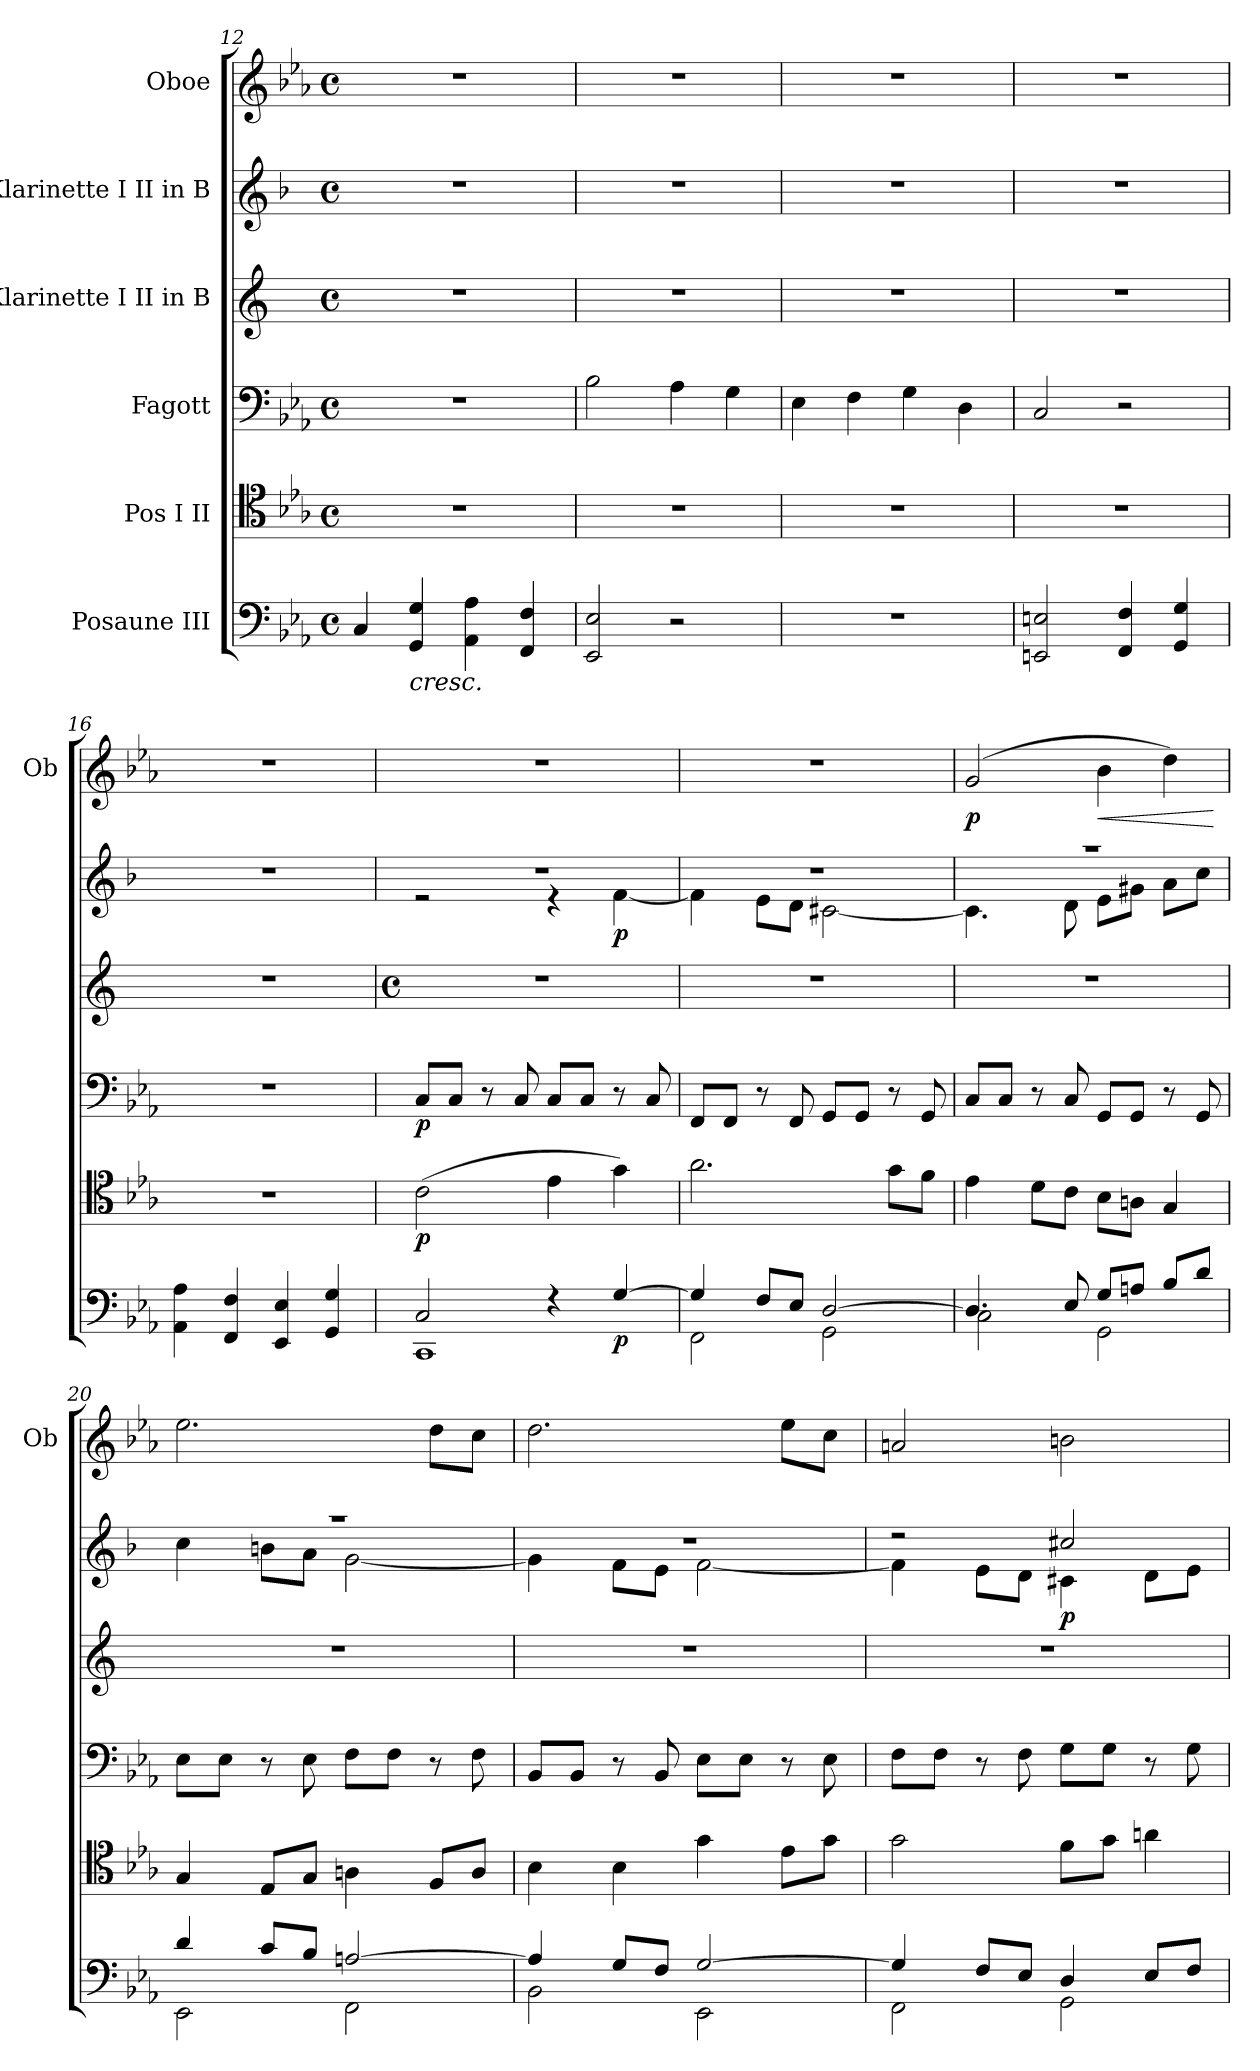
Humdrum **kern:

**kern	**dynam	**kern	**dynam	**kern	**dynam	**kern	**kern	**dynam	**kern	**dynam
*part6	*part6	*part5	*part5	*part4	*part4	*part3	*part2	*part2	*part1	*part1
*staff6	*staff6	*staff5	*staff5	*staff4	*staff4	*staff3	*staff2	*staff2	*staff1	*staff1
*I"Posaune III	*	*I"Pos I II	*	*I"Fagott	*	*I"Klarinette I II in B	*I"Klarinette I II in B	*	*I"Oboe	*
*	*	*	*	*	*	*	*	*	*I'Ob	*
*clefF4	*	*clefC4	*	*clefF4	*	*clefG2	*clefG2	*	*clefG2	*
*	*	*	*	*	*	*ITrd1c2	*ITrd1c2	*	*	*
*k[b-e-a-]	*	*k[b-e-a-]	*	*k[b-e-a-]	*	*k[b-e-]	*k[b-e-a-]	*	*k[b-e-a-]	*
*E-:	*	*E-:	*	*E-:	*	*	*E-:	*	*E-:	*
*M4/4	*	*M4/4	*	*M4/4	*	*M4/4	*M4/4	*	*M4/4	*
*met(c)	*	*met(c)	*	*met(c)	*	*met(c)	*met(c)	*	*met(c)	*
=12	=12	=12	=12	=12	=12	=12	=12	=12	=12	=12
4C/	.	1r	.	1r	.	1r	1r	.	1r	.
!	!LO:HP:b	!	!	!	!	!	!	!	!	!
4GG/ 4G/	<	.	.	.	.	.	.	.	.	.
4AA-\ 4A-\	.	.	.	.	.	.	.	.	.	.
4FF/ 4F/	.	.	.	.	.	.	.	.	.	.
=13	=13	=13	=13	=13	=13	=13	=13	=13	=13	=13
2EE-/ 2E-/	.	1r	.	2B-\	.	1r	1r	.	1r	.
2r	.	.	.	4A-\	.	.	.	.	.	.
.	.	.	.	4G\	.	.	.	.	.	.
=14	=14	=14	=14	=14	=14	=14	=14	=14	=14	=14
1r	.	1r	.	4E-\	.	1r	1r	.	1r	.
.	.	.	.	4F\	.	.	.	.	.	.
.	.	.	.	4G\	.	.	.	.	.	.
.	.	.	.	4D\	.	.	.	.	.	.
=15	=15	=15	=15	=15	=15	=15	=15	=15	=15	=15
2EEn/ 2En/	.	1r	.	2C/	.	1r	1r	.	1r	.
4FF/ 4F/	.	.	.	2r	.	.	.	.	.	.
4GG/ 4G/	.	.	.	.	.	.	.	.	.	.
=16	=16	=16	=16	=16	=16	=16	=16	=16	=16	=16
4AA-\ 4A-\	.	1r	.	1r	.	1r	1r	.	1r	.
4FF/ 4F/	.	.	.	.	.	.	.	.	.	.
4EE-/ 4E-/	.	.	.	.	.	.	.	.	.	.
4GG/ 4G/	.	.	.	.	.	.	.	.	.	.
!!LO:LB:g=z
=17	=17	=17	=17	=17	=17	=17	=17	=17	=17	=17
*	*	*	*	*	*	*M4/4	*	*	*	*
*	*	*	*	*	*	*met(c)	*	*	*	*
*^	*	*	*	*	*	*	*^	*	*	*
!	!	!	!	!LO:DY:b	!	!LO:DY:b	!	!	!	!	!	!
2C/	1CC	.	(>2c\	p	8C/L	p	1r	1r	2r	.	1r	.
.	.	.	.	.	8C/J	.	.	.	.	.	.	.
.	.	.	.	.	8r	.	.	.	.	.	.	.
.	.	.	.	.	8C/	.	.	.	.	.	.	.
4r	.	.	4e-\	.	8C/L	.	.	.	4r	.	.	.
.	.	.	.	.	8C/J	.	.	.	.	.	.	.
!	!	!LO:DY:b	!	!	!	!	!	!	!	!LO:DY:b	!	!
[4G/	.	p	4g\)	.	8r	.	.	.	[4e-\	p	.	.
.	.	.	.	.	8C/	.	.	.	.	.	.	.
=18	=18	=18	=18	=18	=18	=18	=18	=18	=18	=18	=18	=18
4G/]	2FF\	.	2.a-\	.	8FF/L	.	1r	1r	4e-\]	.	1r	.
.	.	.	.	.	8FF/J	.	.	.	.	.	.	.
8F/L	.	.	.	.	8r	.	.	.	8d\L	.	.	.
8E-/J	.	.	.	.	8FF/	.	.	.	8c\J	.	.	.
[2D/	2GG\	.	.	.	8GG/L	.	.	.	[2Bn\	.	.	.
.	.	.	.	.	8GG/J	.	.	.	.	.	.	.
.	.	.	8g\L	.	8r	.	.	.	.	.	.	.
.	.	.	8f\J	.	8GG/	.	.	.	.	.	.	.
=19	=19	=19	=19	=19	=19	=19	=19	=19	=19	=19	=19	=19
!	!	!	!	!	!	!	!	!	!	!	!	!LO:DY:b
4.D/]	2C\	.	4e-\	.	8C/L	.	1r	1r	4.B\]	.	(>2g/	p
.	.	.	.	.	8C/J	.	.	.	.	.	.	.
.	.	.	8d\L	.	8r	.	.	.	.	.	.	.
8E-/	.	.	8c\J	.	8C/	.	.	.	8c\	.	.	.
!	!	!	!	!	!	!	!	!	!	!	!	!LO:HP:b
8G/L	2GG\	.	8B-\L	.	8GG/L	.	.	.	8d\L	.	4b-\	<
8An/J	.	.	8An\J	.	8GG/J	.	.	.	8f#X\J	.	.	.
8B-/L	.	.	4G/	.	8r	.	.	.	8g\L	.	4dd\)	.
8d/J	.	.	.	.	8GG/	.	.	.	8b-\J	.	.	.
*v	*v	*	*	*	*	*	*	*v	*v	*	*	*
.	[	.	.	.	.	.	.	.	.	[
=20	=20	=20	=20	=20	=20	=20	=20	=20	=20	=20
*^	*	*	*	*	*	*	*^	*	*	*
4d/	2EE-\	.	4G/	.	8E-\L	.	1r	1r	4b-\	.	2.ee-\	.
.	.	.	.	.	8E-\J	.	.	.	.	.	.	.
8c/L	.	.	8E-/L	.	8r	.	.	.	8an\L	.	.	.
8B-/J	.	.	8G/J	.	8E-\	.	.	.	8g\J	.	.	.
[2An/	2FF\	.	4An\	.	8F\L	.	.	.	[2f\	.	.	.
.	.	.	.	.	8F\J	.	.	.	.	.	.	.
.	.	.	8F/L	.	8r	.	.	.	.	.	8dd\L	.
.	.	.	8A/J	.	8F\	.	.	.	.	.	8cc\J	.
=21	=21	=21	=21	=21	=21	=21	=21	=21	=21	=21	=21	=21
4A/]	2BB-\	.	4B-\	.	8BB-/L	.	1r	1r	4f\]	.	2.dd\	.
.	.	.	.	.	8BB-/J	.	.	.	.	.	.	.
8G/L	.	.	4B-\	.	8r	.	.	.	8e-\L	.	.	.
8F/J	.	.	.	.	8BB-/	.	.	.	8d\J	.	.	.
[2G/	2EE-\	.	4g\	.	8E-\L	.	.	.	[2e-\	.	.	.
.	.	.	.	.	8E-\J	.	.	.	.	.	.	.
.	.	.	8e-\L	.	8r	.	.	.	.	.	8ee-\L	.
.	.	.	8g\J	.	8E-\	.	.	.	.	.	8cc\J	.
!!LO:PB:g=z
=22	=22	=22	=22	=22	=22	=22	=22	=22	=22	=22	=22	=22
4G/]	2FF\	.	2g\	.	8F\L	.	1r	2r	4e-\]	.	2an/	.
.	.	.	.	.	8F\J	.	.	.	.	.	.	.
8F/L	.	.	.	.	8r	.	.	.	8d\L	.	.	.
8E-/J	.	.	.	.	8F\	.	.	.	8c\J	.	.	.
!	!	!	!	!	!	!	!	!	!	!LO:DY:b	!	!
4D/	2GG\	.	8f\L	.	8G\L	.	.	2bn/	4Bn\	p	2bn\	.
.	.	.	8g\J	.	8G\J	.	.	.	.	.	.	.
8E-/L	.	.	4an\	.	8r	.	.	.	8c\L	.	.	.
8F/J	.	.	.	.	8G\	.	.	.	8d\J	.	.	.
*v	*v	*	*	*	*	*	*	*v	*v	*	*	*
=	=	=	=	=	=	=	=	=	=	=
*-	*-	*-	*-	*-	*-	*-	*-	*-	*-	*-
